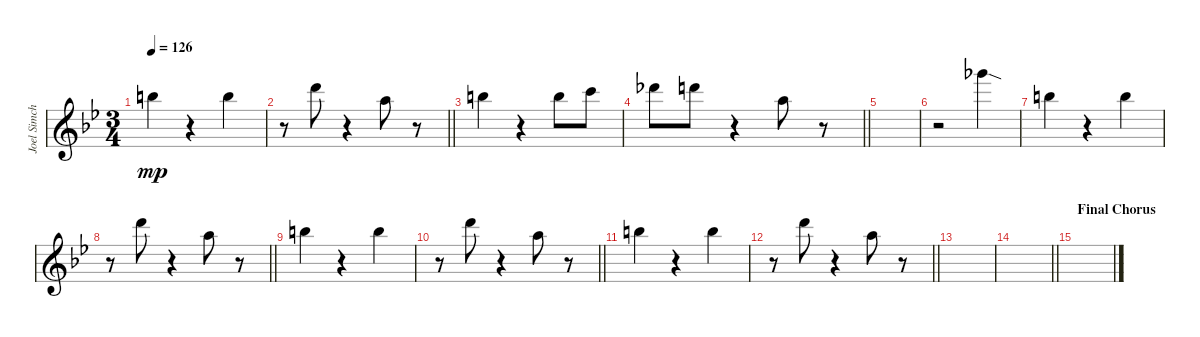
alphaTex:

\track ("Joel Simches (organ)" "Joel Simch") {instrument rockorgan}
\staff {score}
\tuning (D4 A3 Gb3 D3 A2 D2) {hide}
\ts (3 4)
\tempo 126
\clef g2
\ks bb
21.1.4{dy mp} r.4 21.1.4 |
\barLineRight lightlight
r.8 24.1.8 r.4 19.1.8 r.8 |
21.1.4 r.4 21.1.8 22.1.8 |
\barLineRight lightlight
23.1.8 24.1.8 r.4 19.1.8 r.8 |
|
r.2 28.1{sod}.4 |
21.1.4 r.4 21.1.4 |
\barLineRight lightlight
r.8 24.1.8 r.4 19.1.8 r.8 |
21.1.4 r.4 21.1.4 |
\barLineRight lightlight
r.8 24.1.8 r.4 19.1.8 r.8 |
21.1.4 r.4 21.1.4 |
\barLineRight lightlight
r.8 24.1.8 r.4 19.1.8 r.8 |
|
\barLineRight lightlight
|
\section ("" "Final Chorus")
